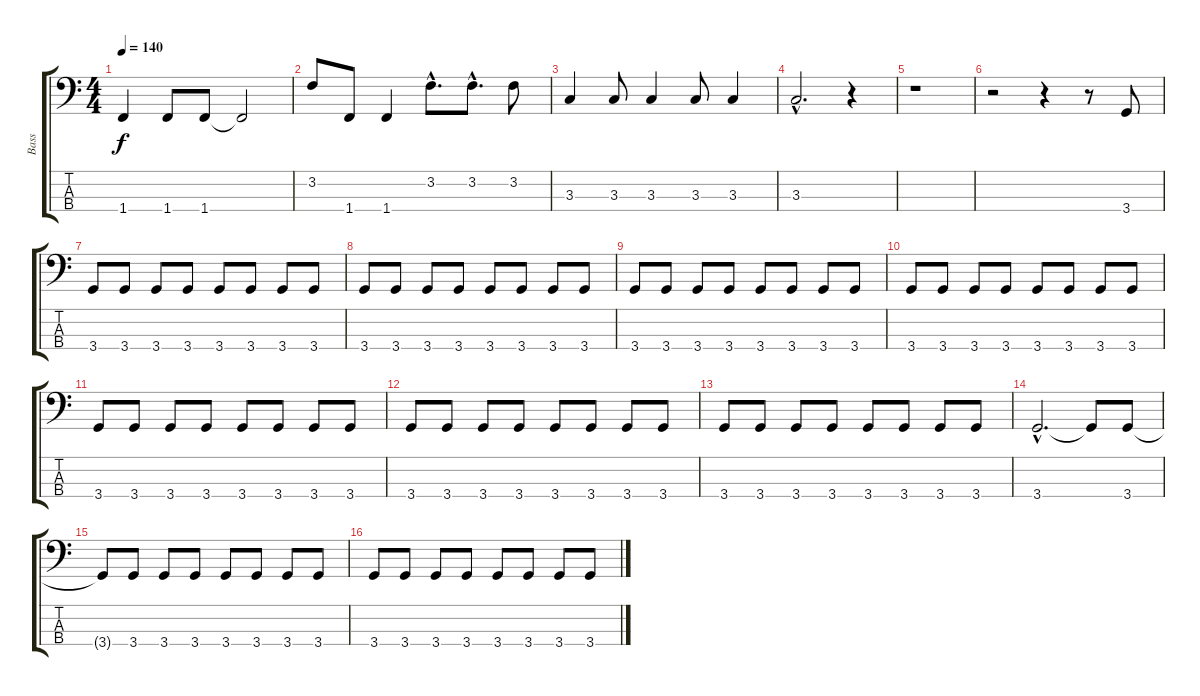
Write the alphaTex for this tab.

\track ("Bass" "Bass") {instrument slapbass1}
\staff {score tabs}
\tuning (G2 D2 A1 E1) {hide}
\ts (4 4)
\tempo 140
\clef f4
\ks c
1.4.4{dy f} 1.4.8 1.4.8 1.4{t}.2 |
3.2.8 1.4.8 1.4.4 3.2{hac}.8{d} 3.2{hac}.8{d} 3.2.8 |
3.3.4 3.3.8 3.3.4 3.3.8 3.3.4 |
3.3{hac}.2{d} r.4 |
r.1 |
r.2 r.4 r.8 3.4.8 |
3.4.8 3.4.8 3.4.8 3.4.8 3.4.8 3.4.8 3.4.8 3.4.8 |
3.4.8 3.4.8 3.4.8 3.4.8 3.4.8 3.4.8 3.4.8 3.4.8 |
3.4.8 3.4.8 3.4.8 3.4.8 3.4.8 3.4.8 3.4.8 3.4.8 |
3.4.8 3.4.8 3.4.8 3.4.8 3.4.8 3.4.8 3.4.8 3.4.8 |
3.4.8 3.4.8 3.4.8 3.4.8 3.4.8 3.4.8 3.4.8 3.4.8 |
3.4.8 3.4.8 3.4.8 3.4.8 3.4.8 3.4.8 3.4.8 3.4.8 |
3.4.8 3.4.8 3.4.8 3.4.8 3.4.8 3.4.8 3.4.8 3.4.8 |
3.4{hac}.2{d} 3.4{t}.8 3.4.8 |
3.4{t}.8 3.4.8 3.4.8 3.4.8 3.4.8 3.4.8 3.4.8 3.4.8 |
3.4.8 3.4.8 3.4.8 3.4.8 3.4.8 3.4.8 3.4.8 3.4.8
